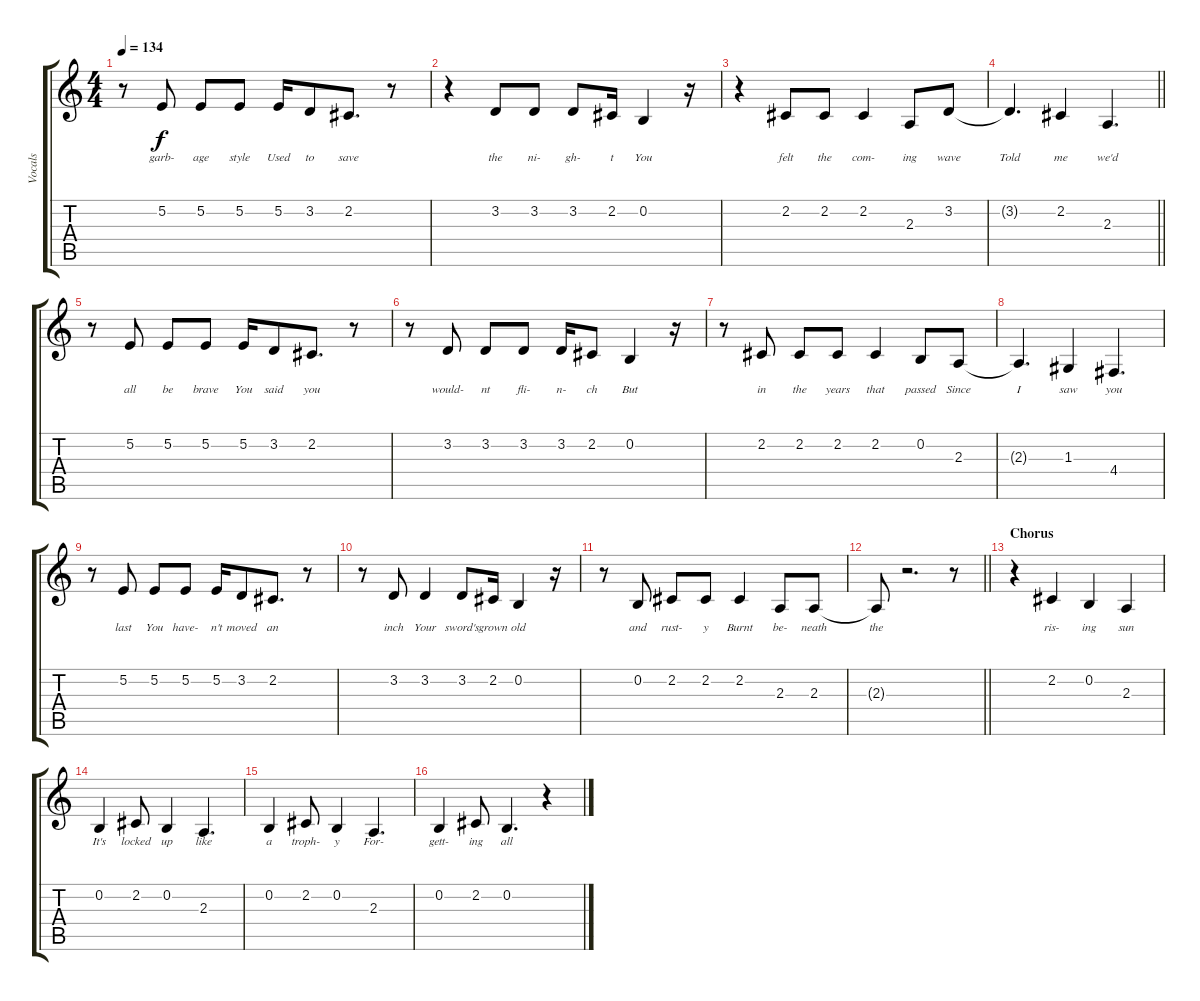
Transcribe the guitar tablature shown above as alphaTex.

\track ("Vocals" "Vocals") {instrument oboe}
\staff {score tabs}
\tuning (E4 B3 G3 D3 A2 E2) {hide}
\ts (4 4)
\tempo 134
\clef g2
\ks c
r.8{dy f} 5.2.8{lyrics (0 "garb-") lyrics (1 "") lyrics (2 "") lyrics (3 "") lyrics (4 "")} 5.2.8{lyrics (0 "age") lyrics (1 "") lyrics (2 "") lyrics (3 "") lyrics (4 "")} 5.2.8{lyrics (0 "style") lyrics (1 "") lyrics (2 "") lyrics (3 "") lyrics (4 "")} 5.2.16{lyrics (0 "Used") lyrics (1 "") lyrics (2 "") lyrics (3 "") lyrics (4 "")} 3.2.8{lyrics (0 "to") lyrics (1 "") lyrics (2 "") lyrics (3 "") lyrics (4 "")} 2.2.8{d lyrics (0 "save") lyrics (1 "") lyrics (2 "") lyrics (3 "") lyrics (4 "")} r.8 |
r.4 3.2.8{lyrics (0 "the") lyrics (1 "") lyrics (2 "") lyrics (3 "") lyrics (4 "")} 3.2.8{lyrics (0 "ni-") lyrics (1 "") lyrics (2 "") lyrics (3 "") lyrics (4 "")} 3.2.8{lyrics (0 "gh-") lyrics (1 "") lyrics (2 "") lyrics (3 "") lyrics (4 "")} 2.2.16{lyrics (0 "t") lyrics (1 "") lyrics (2 "") lyrics (3 "") lyrics (4 "")} 0.2.4{lyrics (0 "You") lyrics (1 "") lyrics (2 "") lyrics (3 "") lyrics (4 "")} r.16 |
r.4 2.2.8{lyrics (0 "felt") lyrics (1 "") lyrics (2 "") lyrics (3 "") lyrics (4 "")} 2.2.8{lyrics (0 "the") lyrics (1 "") lyrics (2 "") lyrics (3 "") lyrics (4 "")} 2.2.4{lyrics (0 "com-") lyrics (1 "") lyrics (2 "") lyrics (3 "") lyrics (4 "")} 2.3.8{lyrics (0 "ing") lyrics (1 "") lyrics (2 "") lyrics (3 "") lyrics (4 "")} 3.2.8{lyrics (0 "wave") lyrics (1 "") lyrics (2 "") lyrics (3 "") lyrics (4 "")} |
\barLineRight lightlight
3.2{t}.4{d lyrics (0 "Told") lyrics (1 "") lyrics (2 "") lyrics (3 "") lyrics (4 "")} 2.2.4{lyrics (0 "me") lyrics (1 "") lyrics (2 "") lyrics (3 "") lyrics (4 "")} 2.3.4{d lyrics (0 "we'd") lyrics (1 "") lyrics (2 "") lyrics (3 "") lyrics (4 "")} |
r.8 5.2.8{lyrics (0 "all") lyrics (1 "") lyrics (2 "") lyrics (3 "") lyrics (4 "")} 5.2.8{lyrics (0 "be") lyrics (1 "") lyrics (2 "") lyrics (3 "") lyrics (4 "")} 5.2.8{lyrics (0 "brave") lyrics (1 "") lyrics (2 "") lyrics (3 "") lyrics (4 "")} 5.2.16{lyrics (0 "You") lyrics (1 "") lyrics (2 "") lyrics (3 "") lyrics (4 "")} 3.2.8{lyrics (0 "said") lyrics (1 "") lyrics (2 "") lyrics (3 "") lyrics (4 "")} 2.2.8{d lyrics (0 "you") lyrics (1 "") lyrics (2 "") lyrics (3 "") lyrics (4 "")} r.8 |
r.8 3.2.8{lyrics (0 "would-") lyrics (1 "") lyrics (2 "") lyrics (3 "") lyrics (4 "")} 3.2.8{lyrics (0 "nt") lyrics (1 "") lyrics (2 "") lyrics (3 "") lyrics (4 "")} 3.2.8{lyrics (0 "fli-") lyrics (1 "") lyrics (2 "") lyrics (3 "") lyrics (4 "")} 3.2.16{lyrics (0 "n-") lyrics (1 "") lyrics (2 "") lyrics (3 "") lyrics (4 "")} 2.2.8{lyrics (0 "ch") lyrics (1 "") lyrics (2 "") lyrics (3 "") lyrics (4 "")} 0.2.4{lyrics (0 "But") lyrics (1 "") lyrics (2 "") lyrics (3 "") lyrics (4 "")} r.16 |
r.8 2.2.8{lyrics (0 "in") lyrics (1 "") lyrics (2 "") lyrics (3 "") lyrics (4 "")} 2.2.8{lyrics (0 "the") lyrics (1 "") lyrics (2 "") lyrics (3 "") lyrics (4 "")} 2.2.8{lyrics (0 "years") lyrics (1 "") lyrics (2 "") lyrics (3 "") lyrics (4 "")} 2.2.4{lyrics (0 "that") lyrics (1 "") lyrics (2 "") lyrics (3 "") lyrics (4 "")} 0.2.8{lyrics (0 "passed") lyrics (1 "") lyrics (2 "") lyrics (3 "") lyrics (4 "")} 2.3.8{lyrics (0 "Since") lyrics (1 "") lyrics (2 "") lyrics (3 "") lyrics (4 "")} |
2.3{t}.4{d lyrics (0 "I") lyrics (1 "") lyrics (2 "") lyrics (3 "") lyrics (4 "")} 1.3.4{lyrics (0 "saw") lyrics (1 "") lyrics (2 "") lyrics (3 "") lyrics (4 "")} 4.4.4{d lyrics (0 "you") lyrics (1 "") lyrics (2 "") lyrics (3 "") lyrics (4 "")} |
r.8 5.2.8{lyrics (0 "last") lyrics (1 "") lyrics (2 "") lyrics (3 "") lyrics (4 "")} 5.2.8{lyrics (0 "You") lyrics (1 "") lyrics (2 "") lyrics (3 "") lyrics (4 "")} 5.2.8{lyrics (0 "have-") lyrics (1 "") lyrics (2 "") lyrics (3 "") lyrics (4 "")} 5.2.16{lyrics (0 "n't") lyrics (1 "") lyrics (2 "") lyrics (3 "") lyrics (4 "")} 3.2.8{lyrics (0 "moved") lyrics (1 "") lyrics (2 "") lyrics (3 "") lyrics (4 "")} 2.2.8{d lyrics (0 "an") lyrics (1 "") lyrics (2 "") lyrics (3 "") lyrics (4 "")} r.8 |
r.8 3.2.8{lyrics (0 "inch") lyrics (1 "") lyrics (2 "") lyrics (3 "") lyrics (4 "")} 3.2.4{lyrics (0 "Your") lyrics (1 "") lyrics (2 "") lyrics (3 "") lyrics (4 "")} 3.2.8{lyrics (0 "sword's") lyrics (1 "") lyrics (2 "") lyrics (3 "") lyrics (4 "")} 2.2.16{lyrics (0 "grown") lyrics (1 "") lyrics (2 "") lyrics (3 "") lyrics (4 "")} 0.2.4{lyrics (0 "old") lyrics (1 "") lyrics (2 "") lyrics (3 "") lyrics (4 "")} r.16 |
r.8 0.2.8{lyrics (0 "and") lyrics (1 "") lyrics (2 "") lyrics (3 "") lyrics (4 "")} 2.2.8{lyrics (0 "rust-") lyrics (1 "") lyrics (2 "") lyrics (3 "") lyrics (4 "")} 2.2.8{lyrics (0 "y") lyrics (1 "") lyrics (2 "") lyrics (3 "") lyrics (4 "")} 2.2.4{lyrics (0 "Burnt") lyrics (1 "") lyrics (2 "") lyrics (3 "") lyrics (4 "")} 2.3.8{lyrics (0 "be-") lyrics (1 "") lyrics (2 "") lyrics (3 "") lyrics (4 "")} 2.3.8{lyrics (0 "neath") lyrics (1 "") lyrics (2 "") lyrics (3 "") lyrics (4 "")} |
\barLineRight lightlight
2.3{t}.8{lyrics (0 "the") lyrics (1 "") lyrics (2 "") lyrics (3 "") lyrics (4 "")} r.2{d} r.8 |
\section ("" "Chorus")
r.4 2.2.4{lyrics (0 "ris-") lyrics (1 "") lyrics (2 "") lyrics (3 "") lyrics (4 "")} 0.2.4{lyrics (0 "ing") lyrics (1 "") lyrics (2 "") lyrics (3 "") lyrics (4 "")} 2.3.4{lyrics (0 "sun") lyrics (1 "") lyrics (2 "") lyrics (3 "") lyrics (4 "")} |
0.2.4{lyrics (0 "It's") lyrics (1 "") lyrics (2 "") lyrics (3 "") lyrics (4 "")} 2.2.8{lyrics (0 "locked") lyrics (1 "") lyrics (2 "") lyrics (3 "") lyrics (4 "")} 0.2.4{lyrics (0 "up") lyrics (1 "") lyrics (2 "") lyrics (3 "") lyrics (4 "")} 2.3.4{d lyrics (0 "like") lyrics (1 "") lyrics (2 "") lyrics (3 "") lyrics (4 "")} |
0.2.4{lyrics (0 "a") lyrics (1 "") lyrics (2 "") lyrics (3 "") lyrics (4 "")} 2.2.8{lyrics (0 "troph-") lyrics (1 "") lyrics (2 "") lyrics (3 "") lyrics (4 "")} 0.2.4{lyrics (0 "y") lyrics (1 "") lyrics (2 "") lyrics (3 "") lyrics (4 "")} 2.3.4{d lyrics (0 "For-") lyrics (1 "") lyrics (2 "") lyrics (3 "") lyrics (4 "")} |
0.2.4{lyrics (0 "gett-") lyrics (1 "") lyrics (2 "") lyrics (3 "") lyrics (4 "")} 2.2.8{lyrics (0 "ing") lyrics (1 "") lyrics (2 "") lyrics (3 "") lyrics (4 "")} 0.2.4{d lyrics (0 "all") lyrics (1 "") lyrics (2 "") lyrics (3 "") lyrics (4 "")} r.4
